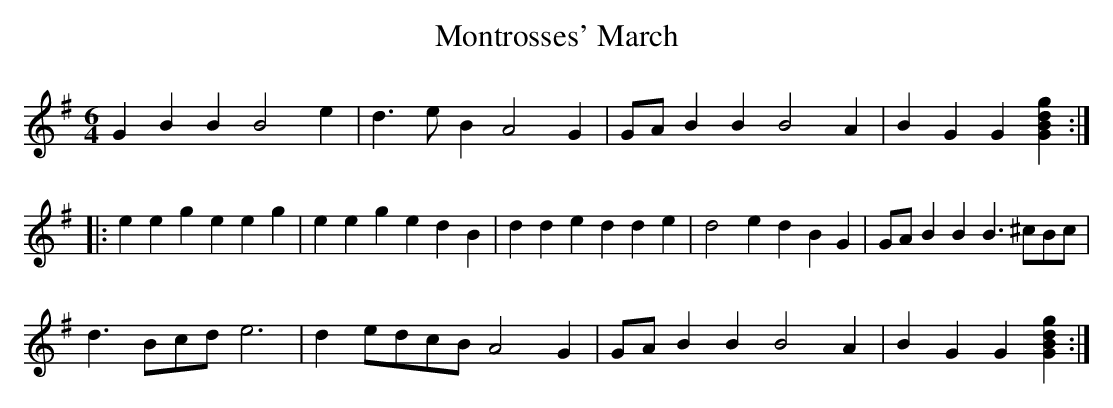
X:1
T:Montrosses' March
M:6/4
L:1/4
K:G
GBB B2 e|d>eB A2 G|G/A/BB B2 A|BGG [GBdg]:|
|:eeg eeg|eeg edB|dde dde|d2 e dBG|G/A/BB B>^cB/c/|
d>Bc/d/ e3|de/d/c/B/ A2 G|G/A/BB B2 A|BGG [GBdg]:|
